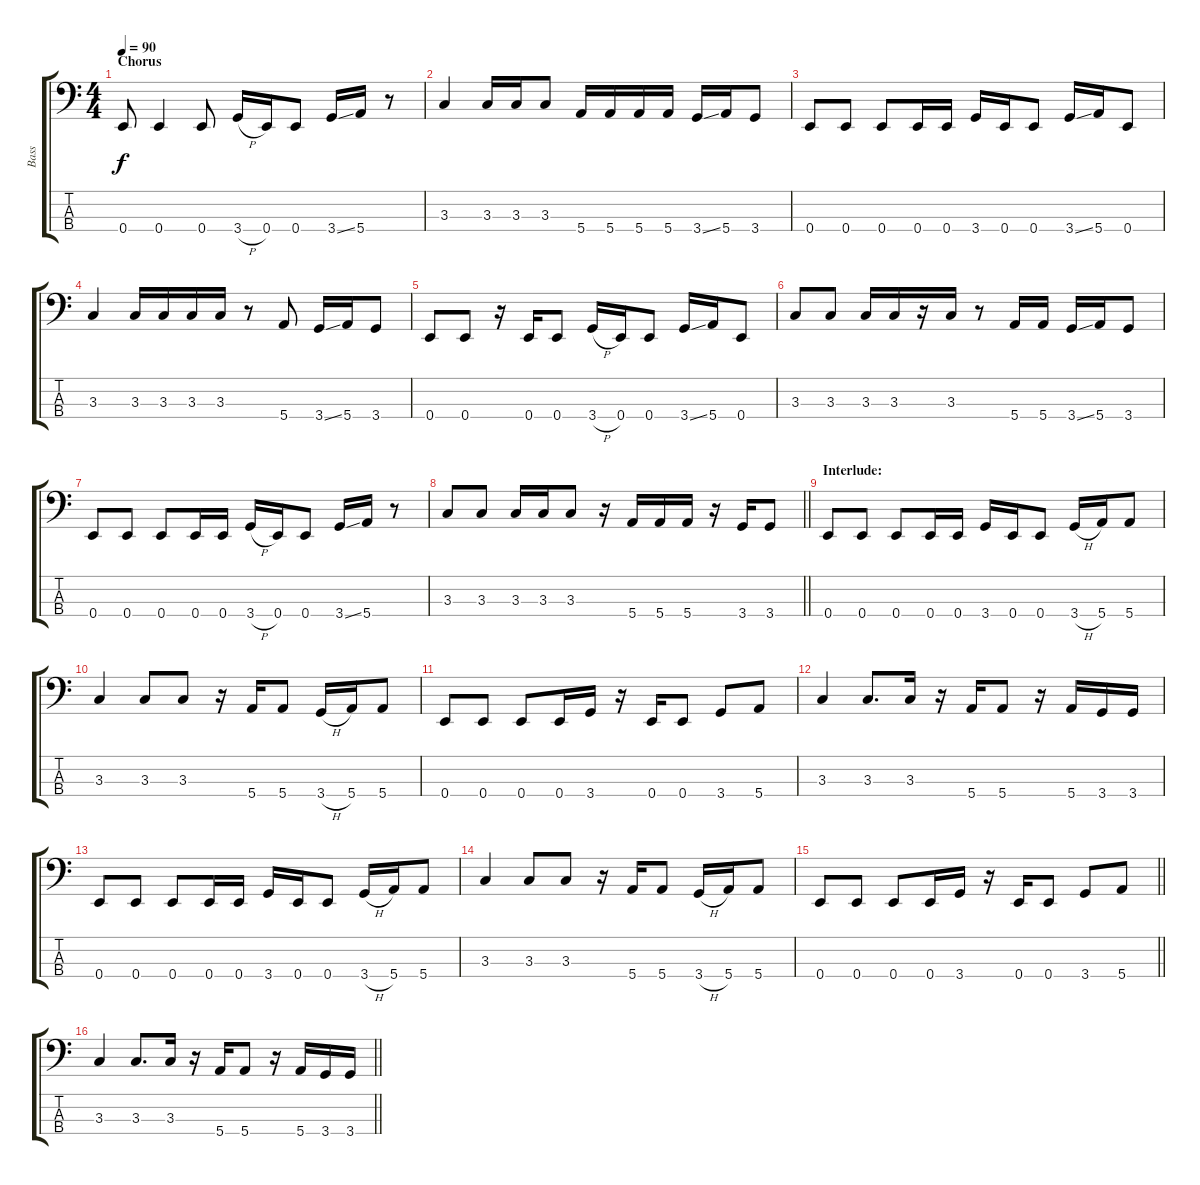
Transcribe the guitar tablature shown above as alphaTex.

\track ("Bass" "Bass") {instrument electricbassfinger}
\staff {score tabs}
\tuning (G2 D2 A1 E1) {hide}
\ts (4 4)
\section ("" "Chorus")
\tempo 90
\clef f4
\ks c
0.4.8{dy f} 0.4.4 0.4.8 3.4{h}.16 0.4.16 0.4.8 3.4{ss}.16 5.4.16 r.8 |
3.3.4 3.3.16 3.3.16 3.3.8 5.4.16 5.4.16 5.4.16 5.4.16 3.4{ss}.16 5.4.16 3.4.8 |
0.4.8 0.4.8 0.4.8 0.4.16 0.4.16 3.4.16 0.4.16 0.4.8 3.4{ss}.16 5.4.16 0.4.8 |
3.3.4 3.3.16 3.3.16 3.3.16 3.3.16 r.8 5.4.8 3.4{ss}.16 5.4.16 3.4.8 |
0.4.8 0.4.8 r.16 0.4.16 0.4.8 3.4{h}.16 0.4.16 0.4.8 3.4{ss}.16 5.4.16 0.4.8 |
3.3.8 3.3.8 3.3.16 3.3.16 r.16 3.3.16 r.8 5.4.16 5.4.16 3.4{ss}.16 5.4.16 3.4.8 |
0.4.8 0.4.8 0.4.8 0.4.16 0.4.16 3.4{h}.16 0.4.16 0.4.8 3.4{ss}.16 5.4.16 r.8 |
\barLineRight lightlight
3.3.8 3.3.8 3.3.16 3.3.16 3.3.8 r.16 5.4.16 5.4.16 5.4.16 r.16 3.4.16 3.4.8 |
\section ("" "Interlude:")
0.4.8 0.4.8 0.4.8 0.4.16 0.4.16 3.4.16 0.4.16 0.4.8 3.4{h}.16 5.4.16 5.4.8 |
3.3.4 3.3.8 3.3.8 r.16 5.4.16 5.4.8 3.4{h}.16 5.4.16 5.4.8 |
0.4.8 0.4.8 0.4.8 0.4.16 3.4.16 r.16 0.4.16 0.4.8 3.4.8 5.4.8 |
3.3.4 3.3.8{d} 3.3.16 r.16 5.4.16 5.4.8 r.16 5.4.16 3.4.16 3.4.16 |
0.4.8 0.4.8 0.4.8 0.4.16 0.4.16 3.4.16 0.4.16 0.4.8 3.4{h}.16 5.4.16 5.4.8 |
3.3.4 3.3.8 3.3.8 r.16 5.4.16 5.4.8 3.4{h}.16 5.4.16 5.4.8 |
\barLineRight lightlight
0.4.8 0.4.8 0.4.8 0.4.16 3.4.16 r.16 0.4.16 0.4.8 3.4.8 5.4.8 |
\barLineRight lightlight
3.3.4 3.3.8{d} 3.3.16 r.16 5.4.16 5.4.8 r.16 5.4.16 3.4.16 3.4.16
